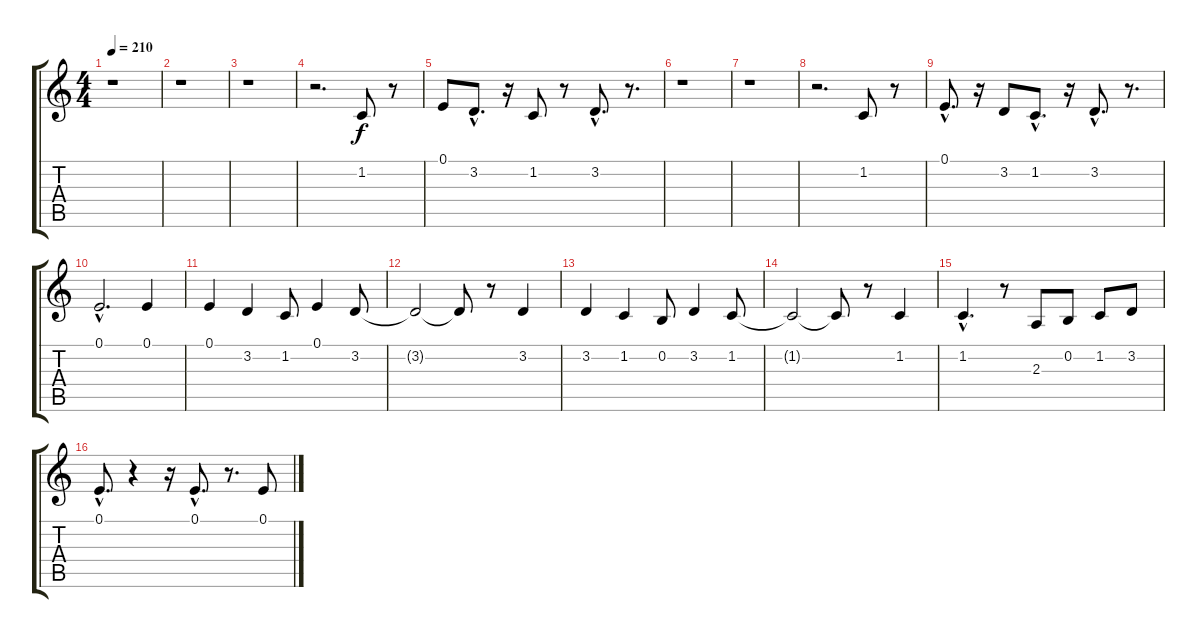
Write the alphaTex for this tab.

\track "" {instrument trombone}
\staff {score tabs}
\tuning (E4 B3 G3 D3 A2 E2) {hide}
\ts (4 4)
\tempo 210
\clef g2
\ks c
r.1{dy f} |
r.1 |
r.1 |
r.2{d} 1.2.8 r.8 |
0.1.8 3.2{hac}.8{d} r.16 1.2.8 r.8 3.2{hac}.8{d} r.8{d} |
r.1 |
r.1 |
r.2{d} 1.2.8 r.8 |
0.1{hac}.8{d} r.16 3.2.8 1.2{hac}.8{d} r.16 3.2{hac}.8{d} r.8{d} |
0.1{hac}.2{d} 0.1.4 |
0.1.4 3.2.4 1.2.8 0.1.4 3.2.8 |
3.2{t}.2 3.2{t}.8 r.8 3.2.4 |
3.2.4 1.2.4 0.2.8 3.2.4 1.2.8 |
1.2{t}.2 1.2{t}.8 r.8 1.2.4 |
1.2{hac}.4{d} r.8 2.3.8 0.2.8 1.2.8 3.2.8 |
0.1{hac}.8{d} r.4 r.16 0.1{hac}.8{d} r.8{d} 0.1.8
